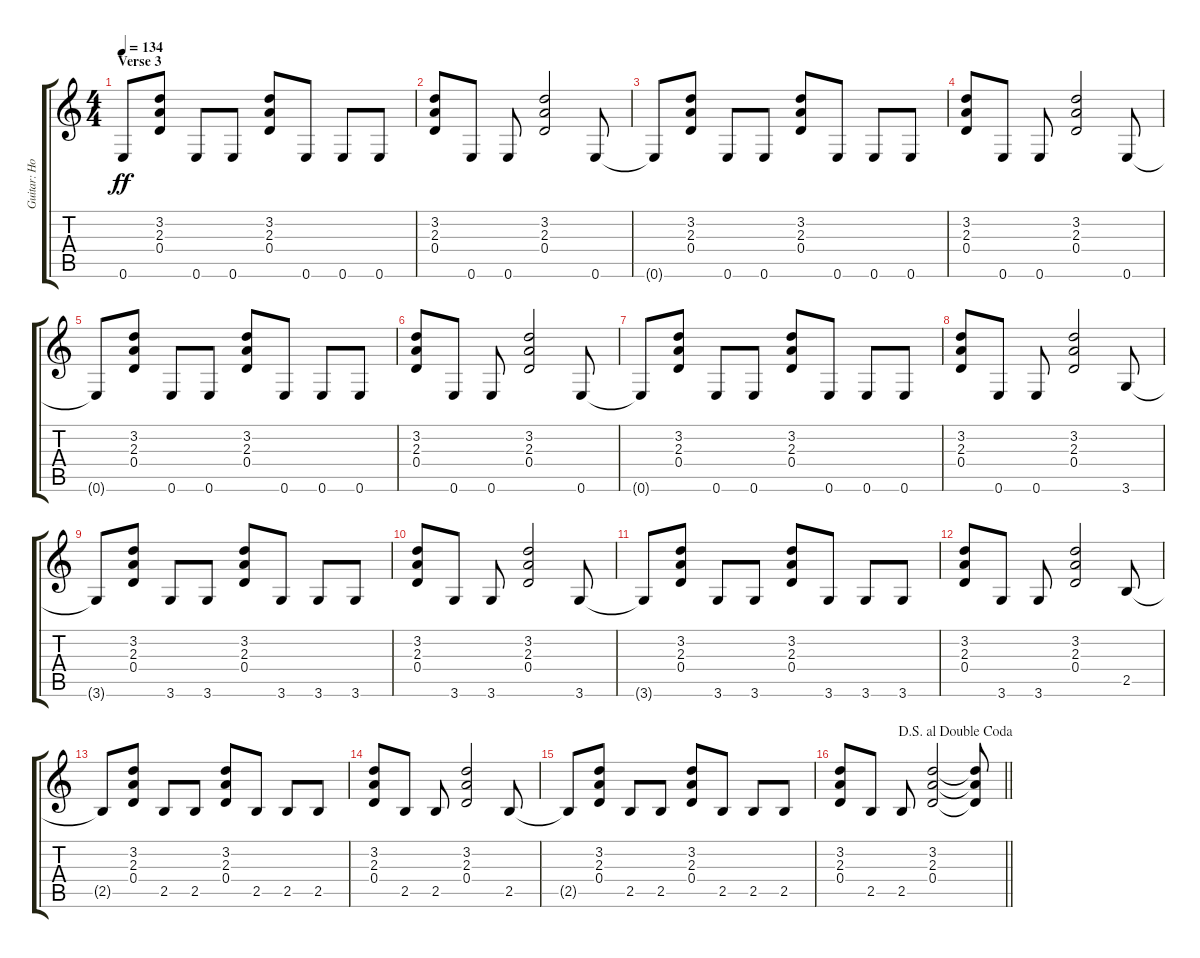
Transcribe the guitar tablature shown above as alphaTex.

\track ("Guitar: Howard" "Guitar: Ho") {instrument overdrivenguitar}
\staff {score tabs}
\tuning (E4 B3 G3 D3 A2 E2) {hide}
\ts (4 4)
\section ("" "Verse 3")
\tempo 134
\clef g2
\ks c
0.6{t}.8{dy ff} (3.2 2.3 0.4).8 0.6.8 0.6.8 (3.2 2.3 0.4).8 0.6.8 0.6.8 0.6.8 |
(3.2 2.3 0.4).8 0.6.8 0.6.8 (3.2 2.3 0.4).2 0.6.8 |
0.6{t}.8 (3.2 2.3 0.4).8 0.6.8 0.6.8 (3.2 2.3 0.4).8 0.6.8 0.6.8 0.6.8 |
(3.2 2.3 0.4).8 0.6.8 0.6.8 (3.2 2.3 0.4).2 0.6.8 |
0.6{t}.8 (3.2 2.3 0.4).8 0.6.8 0.6.8 (3.2 2.3 0.4).8 0.6.8 0.6.8 0.6.8 |
(3.2 2.3 0.4).8 0.6.8 0.6.8 (3.2 2.3 0.4).2 0.6.8 |
0.6{t}.8 (3.2 2.3 0.4).8 0.6.8 0.6.8 (3.2 2.3 0.4).8 0.6.8 0.6.8 0.6.8 |
(3.2 2.3 0.4).8 0.6.8 0.6.8 (3.2 2.3 0.4).2 3.6.8 |
3.6{t}.8 (3.2 2.3 0.4).8 3.6.8 3.6.8 (3.2 2.3 0.4).8 3.6.8 3.6.8 3.6.8 |
(3.2 2.3 0.4).8 3.6.8 3.6.8 (3.2 2.3 0.4).2 3.6.8 |
3.6{t}.8 (3.2 2.3 0.4).8 3.6.8 3.6.8 (3.2 2.3 0.4).8 3.6.8 3.6.8 3.6.8 |
(3.2 2.3 0.4).8 3.6.8 3.6.8 (3.2 2.3 0.4).2 2.5.8 |
2.5{t}.8 (3.2 2.3 0.4).8 2.5.8 2.5.8 (3.2 2.3 0.4).8 2.5.8 2.5.8 2.5.8 |
(3.2 2.3 0.4).8 2.5.8 2.5.8 (3.2 2.3 0.4).2 2.5.8 |
2.5{t}.8 (3.2 2.3 0.4).8 2.5.8 2.5.8 (3.2 2.3 0.4).8 2.5.8 2.5.8 2.5.8 |
\jump dalsegnoaldoublecoda
\barLineRight lightlight
(3.2 2.3 0.4).8 2.5.8 2.5.8 (3.2 2.3 0.4).2 (3.2{t} 2.3{t} 0.4{t}).8
